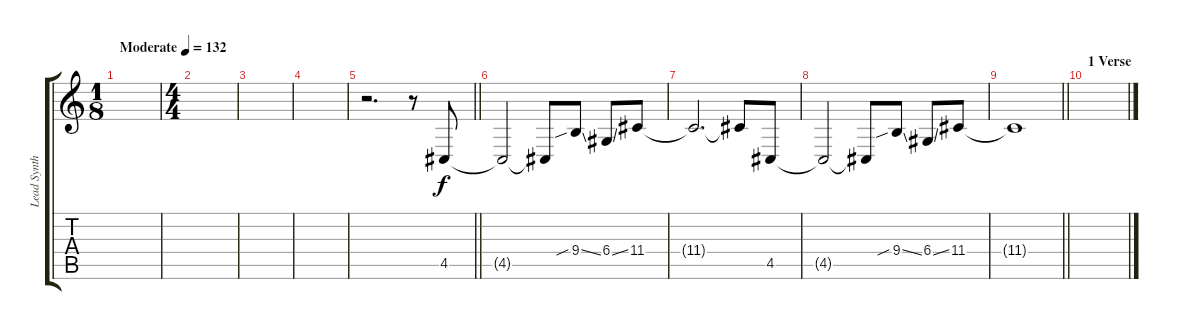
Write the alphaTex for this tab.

\track ("Lead Synth" "Lead Synth") {instrument lead2sawtooth}
\staff {score tabs}
\tuning (E4 B3 G3 D3 A2 E2) {hide}
\ts (1 8)
\tempo (132 "Moderate")
\clef g2
\ks c
|
\ts (4 4)
|
|
|
\barLineRight lightlight
r.2{d} r.8 4.5.8 |
\section ("" "")
4.5{t}.2 4.5{t}.8 9.4{sib ss}.8 6.4{ss}.8 11.4.8 |
11.4{t}.2{d} 11.4{t}.8 4.5.8 |
4.5{t}.2 4.5{t}.8 9.4{sib ss}.8 6.4{ss}.8 11.4.8 |
\barLineRight lightlight
11.4{t}.1 |
\section ("" "1 Verse")
